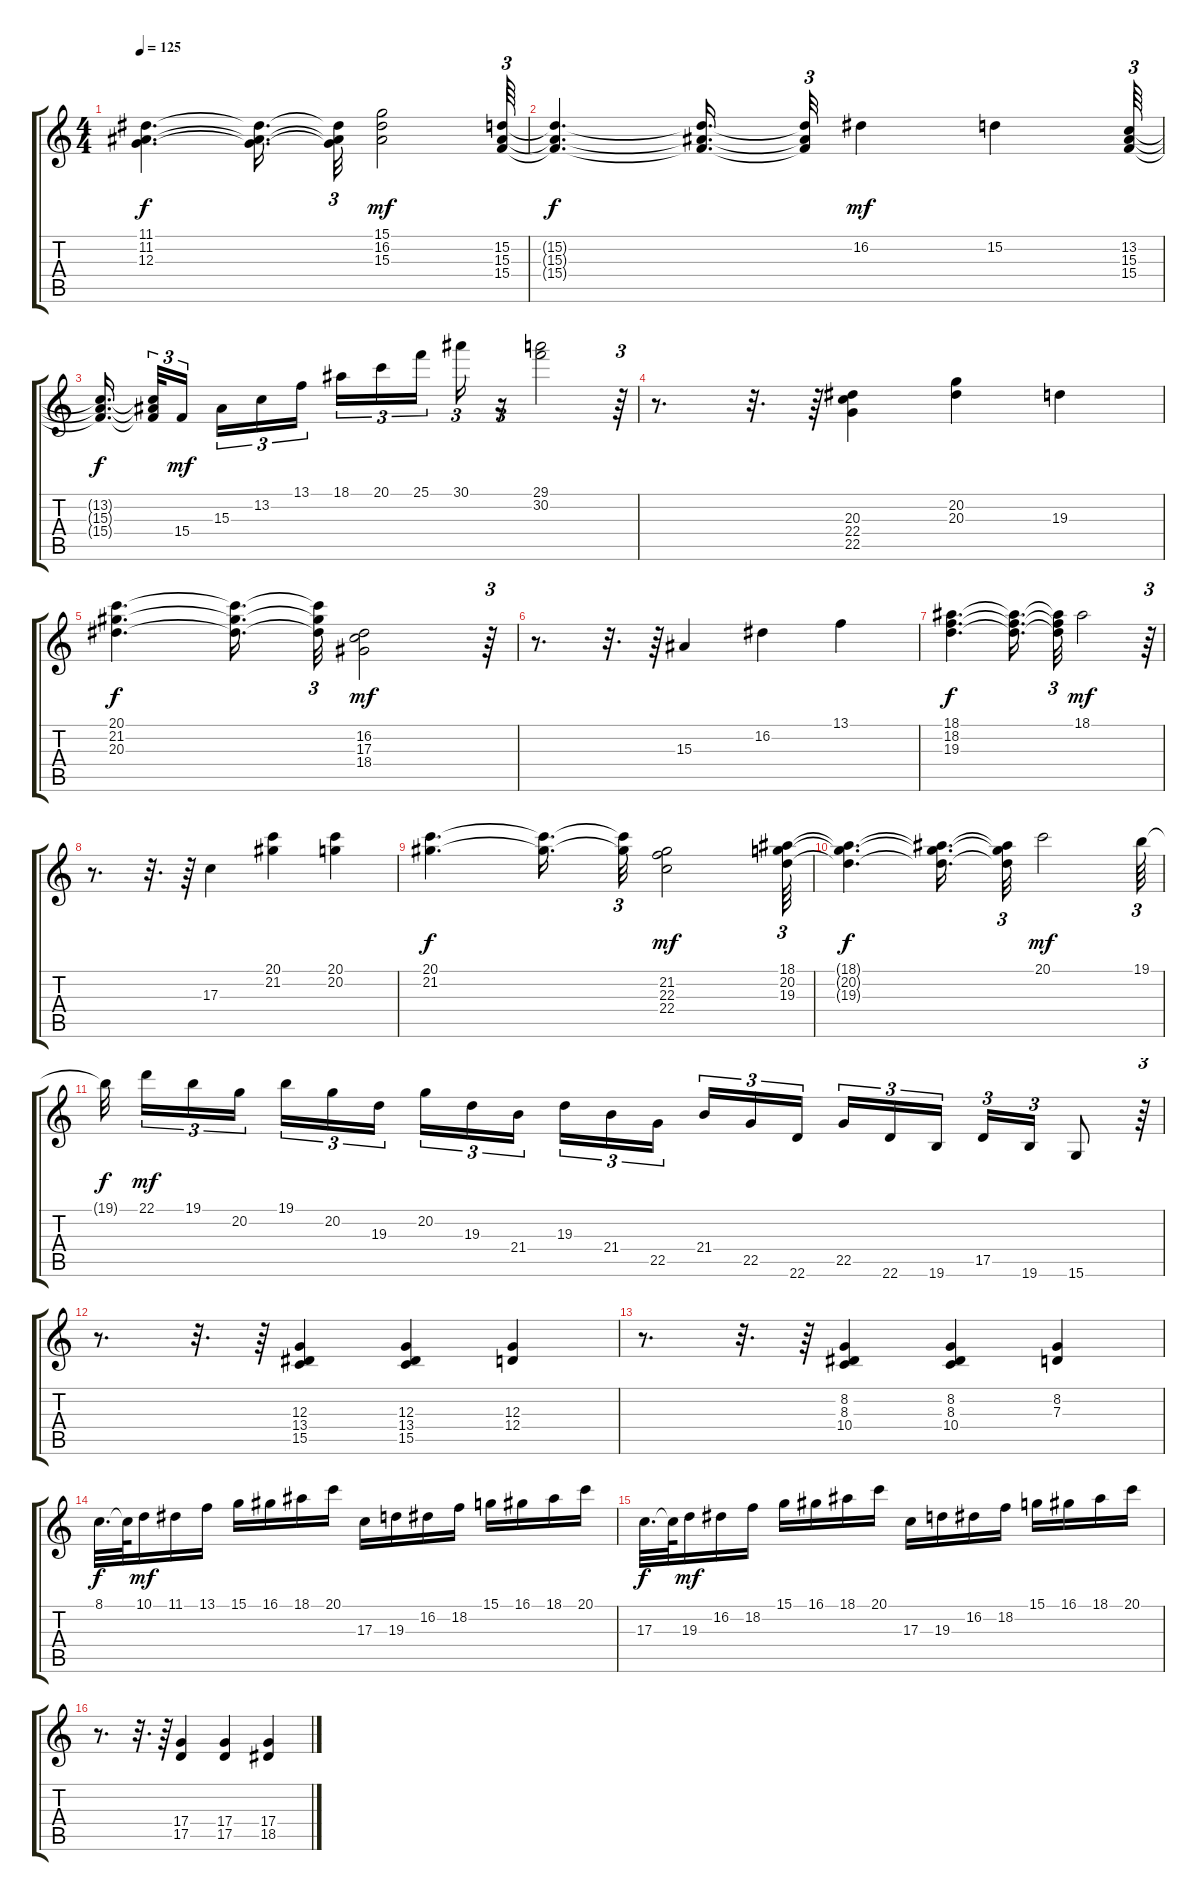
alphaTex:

\track "" {instrument brightacousticpiano}
\staff {score tabs}
\tuning (E4 B3 G3 D3 A2 E2) {hide}
\ts (4 4)
\tempo 125
\clef g2
\ks c
(11.1{t} 11.2{t} 12.3{t}).4{d dy f} (11.1{t} 11.2{t} 12.3{t}).16{d} (11.1{t} 11.2{t} 12.3{t}).32{tu (3 2)} (15.1 16.2 15.3).2{dy mf} (15.2 15.3 15.4).64{tu (3 2)} |
(15.2{t} 15.3{t} 15.4{t}).4{d dy f} (15.2{t} 15.3{t} 15.4{t}).16{d} (15.2{t} 15.3{t} 15.4{t}).32{tu (3 2)} 16.2.4{dy mf} 15.2.4 (13.2 15.3 15.4).64{tu (3 2)} |
(13.2{t} 15.3{t} 15.4{t}).16{d dy f beam splitsecondary} (13.2{t} 15.3{t} 15.4{t}).32{tu (3 2)} 15.4.16{tu (3 2) dy mf beam splitsecondary} 15.3.16{tu (3 2)} 13.2.16{tu (3 2)} 13.1.16{tu (3 2)} 18.1.16{tu (3 2)} 20.1.16{tu (3 2)} 25.1.16{tu (3 2) beam splitsecondary} 30.1.16{tu (3 2)} r.16{tu (3 2)} (29.1 30.2).2 r.64{tu (3 2)} |
r.8{d} r.32{d} r.64 (20.3 22.4 22.5).4 (20.2 20.3).4 19.3.4 |
(20.1 21.2 20.3).4{d dy f} (20.1{t} 21.2{t} 20.3{t}).16{d} (20.1{t} 21.2{t} 20.3{t}).32{tu (3 2)} (16.2 17.3 18.4).2{dy mf} r.64{tu (3 2)} |
r.8{d} r.32{d} r.64 15.3.4 16.2.4 13.1.4 |
(18.1 18.2 19.3).4{d dy f} (18.1{t} 18.2{t} 19.3{t}).16{d} (18.1{t} 18.2{t} 19.3{t}).32{tu (3 2)} 18.1.2{dy mf} r.64{tu (3 2)} |
r.8{d} r.32{d} r.64 17.3.4 (20.1 21.2).4 (20.1 20.2).4 |
(20.1 21.2).4{d dy f} (20.1{t} 21.2{t}).16{d} (20.1{t} 21.2{t}).32{tu (3 2)} (21.2 22.3 22.4).2{dy mf} (18.1 20.2 19.3).64{tu (3 2)} |
(18.1{t} 20.2{t} 19.3{t}).4{d dy f} (18.1{t} 20.2{t} 19.3{t}).16{d} (18.1{t} 20.2{t} 19.3{t}).32{tu (3 2)} 20.1.2{dy mf} 19.1.64{tu (3 2)} |
19.1{t}.32{dy f beam splitsecondary} 22.1.16{tu (3 2) dy mf} 19.1.16{tu (3 2)} 20.2.16{tu (3 2) beam splitsecondary} 19.1.16{tu (3 2)} 20.2.16{tu (3 2)} 19.3.16{tu (3 2)} 20.2.16{tu (3 2)} 19.3.16{tu (3 2)} 21.4.16{tu (3 2) beam splitsecondary} 19.3.16{tu (3 2)} 21.4.16{tu (3 2)} 22.5.16{tu (3 2)} 21.4.16{tu (3 2)} 22.5.16{tu (3 2)} 22.6.16{tu (3 2) beam splitsecondary} 22.5.16{tu (3 2)} 22.6.16{tu (3 2)} 19.6.16{tu (3 2)} 17.5.16{tu (3 2)} 19.6.16{tu (3 2)} 15.6.8 r.64{tu (3 2)} |
r.8{d} r.32{d} r.64 (12.3 13.4 15.5).4 (12.3 13.4 15.5).4 (12.3 12.4).4 |
r.8{d} r.32{d} r.64 (8.2 8.3 10.4).4 (8.2 8.3 10.4).4 (8.2 7.3).4 |
8.1.32{d dy f} 8.1{t}.64 10.1.16{dy mf} 11.1.16 13.1.16 15.1.16 16.1.16 18.1.16 20.1.16 17.3.16 19.3.16 16.2.16 18.2.16 15.1.16 16.1.16 18.1.16 20.1.16 |
17.3.32{d dy f} 17.3{t}.64 19.3.16{dy mf} 16.2.16 18.2.16 15.1.16 16.1.16 18.1.16 20.1.16 17.3.16 19.3.16 16.2.16 18.2.16 15.1.16 16.1.16 18.1.16 20.1.16 |
r.8{d} r.32{d} r.64 (17.4 17.5).4 (17.4 17.5).4 (17.4 18.5).4
